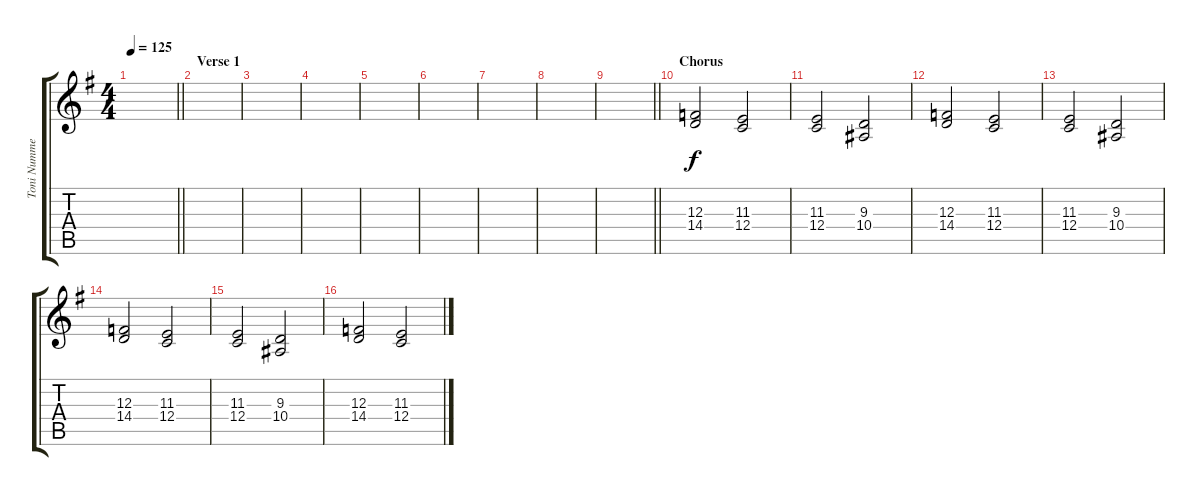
\track ("Toni Nummelin (choir pad)" "Toni Numme") {instrument choiraahs}
\staff {score tabs}
\tuning (D4 A3 F3 C3 G2 D2) {hide}
\ts (4 4)
\tempo 125
\clef g2
\barLineRight lightlight
\ks g
|
\section ("" "Verse 1")
|
|
|
|
|
|
|
\barLineRight lightlight
|
\section ("" "Chorus")
\ks eminor
(12.3 14.4).2 (11.3 12.4).2 |
(11.3 12.4).2 (9.3 10.4).2 |
(12.3 14.4).2 (11.3 12.4).2 |
(11.3 12.4).2 (9.3 10.4).2 |
(12.3 14.4).2 (11.3 12.4).2 |
(11.3 12.4).2 (9.3 10.4).2 |
(12.3 14.4).2 (11.3 12.4).2
